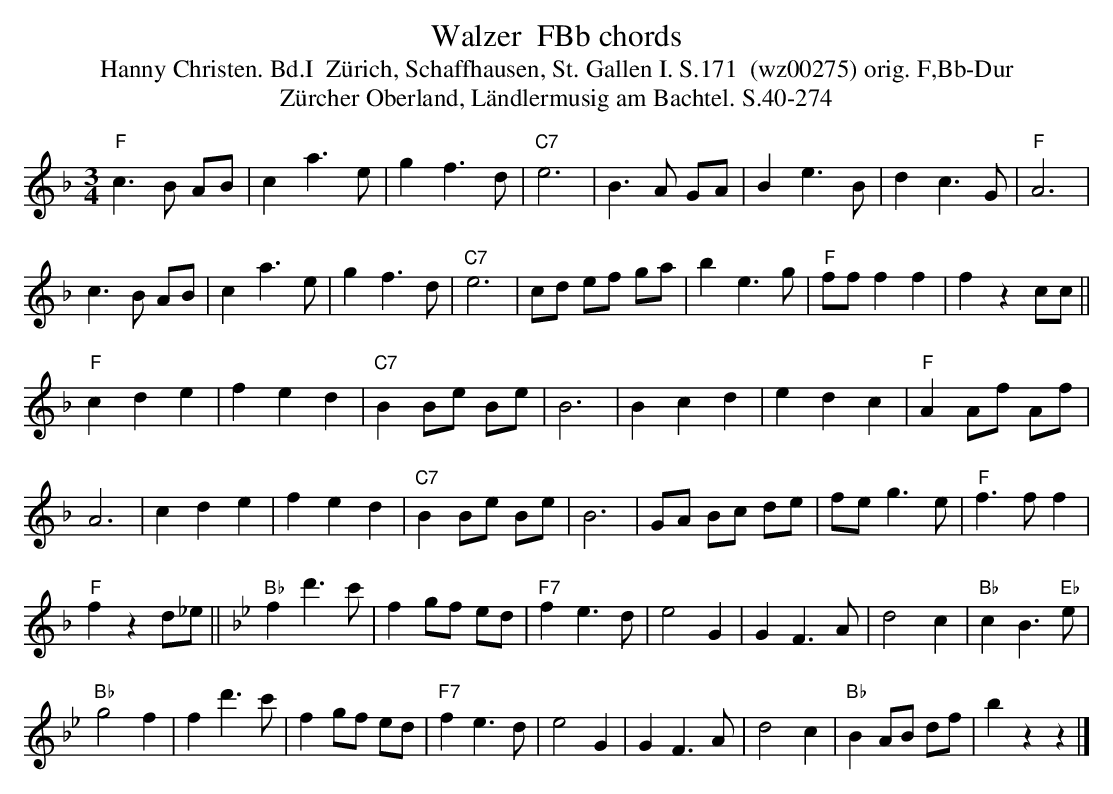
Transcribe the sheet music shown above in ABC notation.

X:1
T:  Walzer  FBb chords
T:Hanny Christen. Bd.I  Z\"urich, Schaffhausen, St. Gallen I. S.171  (wz00275) orig. F,Bb-Dur
T: Z\"urcher Oberland, L\"andlermusig am Bachtel. S.40-274
M:3/4
L:1/8
K:F %%MIDI gchordon
"F"c3B AB | c2a3e | g2f3d | "C7"e6 | B3A GA | B2e3B | d2c3G | "F"A6 |
c3B AB | c2a3e | g2f3d | "C7"e6 | cd ef ga | b2e3g | "F"fff2f2 | f2z2cc ||
"F"c2d2e2 | f2e2d2 | "C7"B2Be Be  | B6 | B2c2d2 | e2d2c2 | "F"A2Af Af |
A6 | c2d2e2 | f2e2d2 | "C7"B2Be Be | B6 | GA Bc de | feg3e | "F"f3ff2 |
"F"f2z2d_e || [K:Bb]  "Bb"f2d'3c' | f2gf ed | "F7"f2e3d | e4G2 | G2F3A | d4c2 | "Bb"c2B3"Eb"e |
"Bb"g4f2 | f2d'3c' | f2gf ed | "F7"f2e3d | e4G2 | G2F3A | d4c2 | "Bb"B2AB df | b2z2z2 |]
